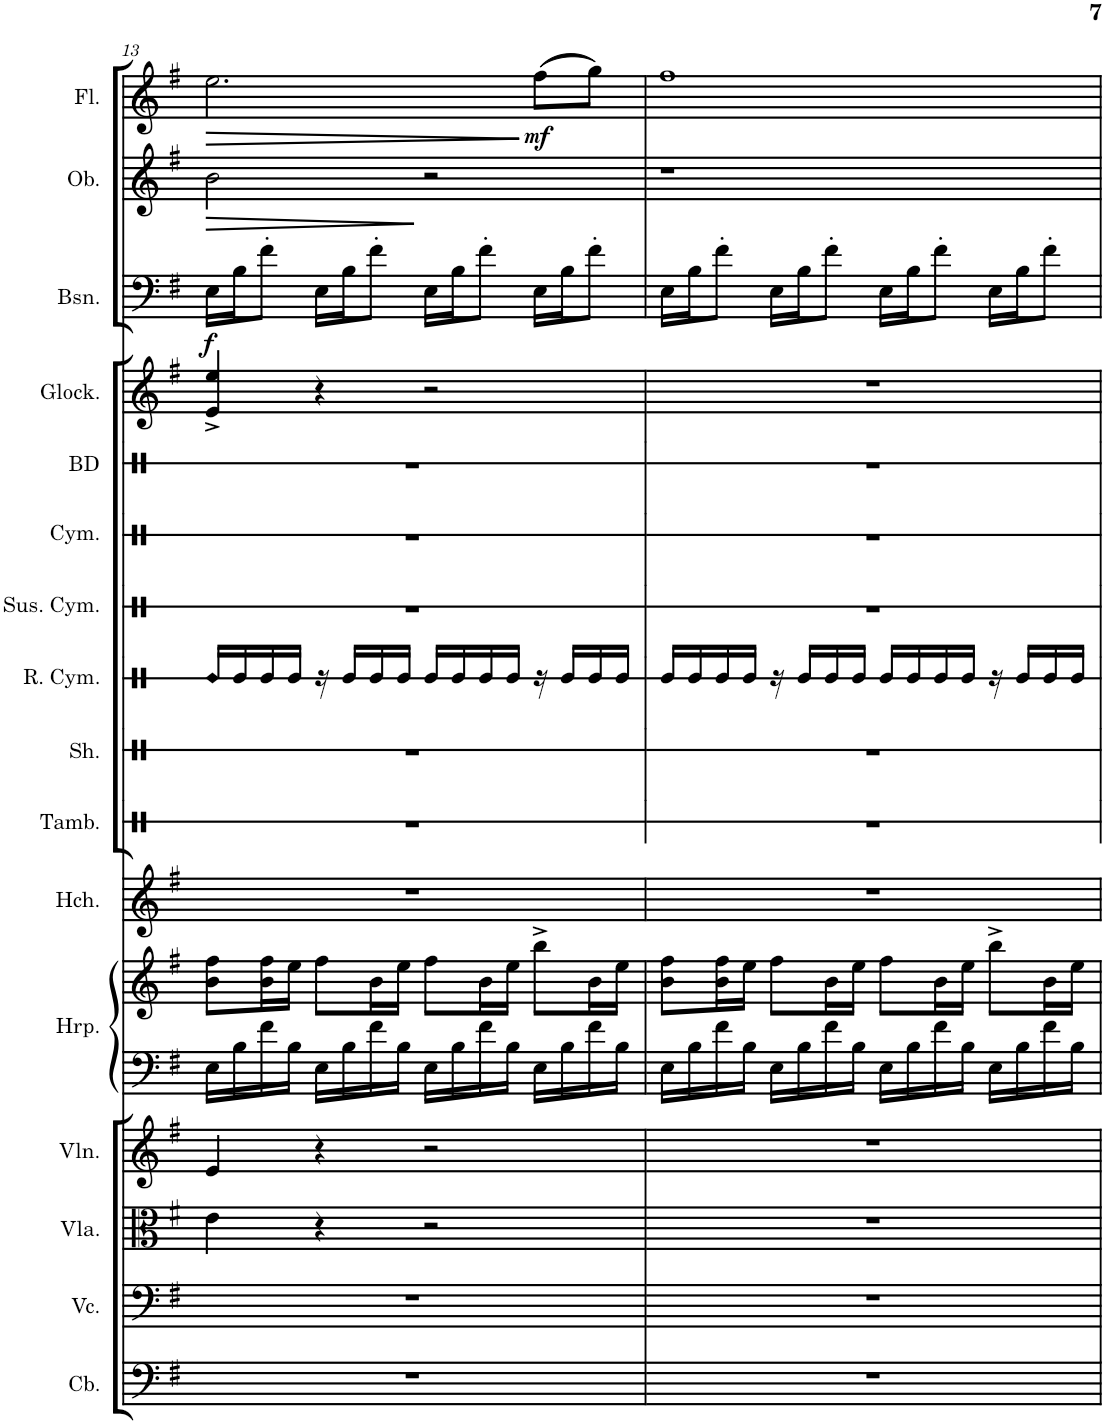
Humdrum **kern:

**kern	**kern	**kern	**kern	**kern	**kern	**kern	**kern	**kern	**kern	**kern	**kern	**kern	**kern	**kern	**dynam	**kern	**dynam	**kern	**dynam
*part16	*part15	*part14	*part13	*part12	*part12	*part11	*part10	*part9	*part8	*part7	*part6	*part5	*part4	*part3	*part3	*part2	*part2	*part1	*part1
*staff17	*staff16	*staff15	*staff14	*staff13	*staff12	*staff11	*staff10	*staff9	*staff8	*staff7	*staff6	*staff5	*staff4	*staff3	*staff3	*staff2	*staff2	*staff1	*staff1
*I"Contrabass	*I"Violoncello	*I"Viola	*I"Violin	*I"Harp	*	*I"Harpsichord	*I"Tambourine	*I"Shaker	*I"Ride Cymbal	*I"Suspended Cymbal	*I"Cymbals	*I"Bass Drum	*I"Glockenspiel	*I"Bassoon	*	*I"Oboe	*	*I"Flute	*
*I'Cb.	*I'Vc.	*I'Vla.	*I'Vln.	*I'Hrp.	*	*I'Hch.	*I'Tamb.	*I'Sh.	*I'R. Cym.	*I'Sus. Cym.	*I'Cym.	*I'BD	*I'Glock.	*I'Bsn.	*	*I'Ob.	*	*I'Fl.	*
!!LO:PB:g=z
*clefF4	*clefF4	*clefC3	*clefG2	*clefF4	*clefG2	*clefG2	*clefX	*clefX	*clefX	*clefX	*clefX	*clefX	*clefG2	*clefF4	*	*clefG2	*	*clefG2	*
*Trd7c12	*	*	*	*	*	*	*	*	*	*	*	*	*Trd-14c-24	*	*	*	*	*	*
*k[f#]	*k[f#]	*k[f#]	*k[f#]	*k[f#]	*k[f#]	*k[f#]	*k[]	*k[]	*k[]	*k[]	*k[]	*k[]	*k[f#]	*k[f#]	*	*k[f#]	*	*k[f#]	*
*M4/4	*M4/4	*M4/4	*M4/4	*M4/4	*M4/4	*M4/4	*M4/4	*M4/4	*M4/4	*M4/4	*M4/4	*M4/4	*M4/4	*M4/4	*	*M4/4	*	*M4/4	*
=13	=13	=13	=13	=13	=13	=13	=13	=13	=13	=13	=13	=13	=13	=13	=13	=13	=13	=13	=13
!	!	!	!	!	!	!	!	!	!LO:N:head=diamond	!	!	!	!	!	!LO:DY:b	!	!LO:HP:b	!	!LO:HP:b
1r	1r	4e\	4e/	16E\LL	8b\ 8ff#\L	1r	1r	1r	16Re/LL	1r	1r	1r	4e/^ 4ee/^	16E\LL	f	2b\	>	2.ee\	>
.	.	.	.	16B\	.	.	.	.	16Re/	.	.	.	.	16B\J	.	.	.	.	.
.	.	.	.	16f#\	16b\ 16ff#\L	.	.	.	16Re/	.	.	.	.	8f#'\J	.	.	.	.	.
.	.	.	.	16B\JJ	16ee\JJ	.	.	.	16Re/JJ	.	.	.	.	.	.	.	.	.	.
.	.	4r	4r	16E\LL	8ff#\L	.	.	.	16r	.	.	.	4r	16E\LL	.	.	.	.	.
.	.	.	.	16B\	.	.	.	.	16Re/LL	.	.	.	.	16B\J	.	.	.	.	.
.	.	.	.	16f#\	16b\L	.	.	.	16Re/	.	.	.	.	8f#'\J	.	.	.	.	.
.	.	.	.	16B\JJ	16ee\JJ	.	.	.	16Re/JJ	.	.	.	.	.	.	.	.	.	.
.	.	2r	2r	16E\LL	8ff#\L	.	.	.	16Re/LL	.	.	.	2r	16E\LL	.	2r	]	.	.
.	.	.	.	16B\	.	.	.	.	16Re/	.	.	.	.	16B\J	.	.	.	.	.
.	.	.	.	16f#\	16b\L	.	.	.	16Re/	.	.	.	.	8f#'\J	.	.	.	.	.
.	.	.	.	16B\JJ	16ee\JJ	.	.	.	16Re/JJ	.	.	.	.	.	.	.	.	.	.
!	!	!	!	!	!	!	!	!	!	!	!	!	!	!	!	!	!	!	!LO:DY:n=1:b
.	.	.	.	16E\LL	8bb^\L	.	.	.	16r	.	.	.	.	16E\LL	.	.	.	(8ff#\L	] mf
.	.	.	.	16B\	.	.	.	.	16Re/LL	.	.	.	.	16B\J	.	.	.	.	.
.	.	.	.	16f#\	16b\L	.	.	.	16Re/	.	.	.	.	8f#'\J	.	.	.	8gg\J)	.
.	.	.	.	16B\JJ	16ee\JJ	.	.	.	16Re/JJ	.	.	.	.	.	.	.	.	.	.
=14	=14	=14	=14	=14	=14	=14	=14	=14	=14	=14	=14	=14	=14	=14	=14	=14	=14	=14	=14
1r	1r	1r	1r	16E\LL	8b\ 8ff#\L	1r	1r	1r	16Re/LL	1r	1r	1r	1r	16E\LL	.	1r	.	1ff#	.
.	.	.	.	16B\	.	.	.	.	16Re/	.	.	.	.	16B\J	.	.	.	.	.
.	.	.	.	16f#\	16b\ 16ff#\L	.	.	.	16Re/	.	.	.	.	8f#'\J	.	.	.	.	.
.	.	.	.	16B\JJ	16ee\JJ	.	.	.	16Re/JJ	.	.	.	.	.	.	.	.	.	.
.	.	.	.	16E\LL	8ff#\L	.	.	.	16r	.	.	.	.	16E\LL	.	.	.	.	.
.	.	.	.	16B\	.	.	.	.	16Re/LL	.	.	.	.	16B\J	.	.	.	.	.
.	.	.	.	16f#\	16b\L	.	.	.	16Re/	.	.	.	.	8f#'\J	.	.	.	.	.
.	.	.	.	16B\JJ	16ee\JJ	.	.	.	16Re/JJ	.	.	.	.	.	.	.	.	.	.
.	.	.	.	16E\LL	8ff#\L	.	.	.	16Re/LL	.	.	.	.	16E\LL	.	.	.	.	.
.	.	.	.	16B\	.	.	.	.	16Re/	.	.	.	.	16B\J	.	.	.	.	.
.	.	.	.	16f#\	16b\L	.	.	.	16Re/	.	.	.	.	8f#'\J	.	.	.	.	.
.	.	.	.	16B\JJ	16ee\JJ	.	.	.	16Re/JJ	.	.	.	.	.	.	.	.	.	.
.	.	.	.	16E\LL	8bb^\L	.	.	.	16r	.	.	.	.	16E\LL	.	.	.	.	.
.	.	.	.	16B\	.	.	.	.	16Re/LL	.	.	.	.	16B\J	.	.	.	.	.
.	.	.	.	16f#\	16b\L	.	.	.	16Re/	.	.	.	.	8f#'\J	.	.	.	.	.
.	.	.	.	16B\JJ	16ee\JJ	.	.	.	16Re/JJ	.	.	.	.	.	.	.	.	.	.
=	=	=	=	=	=	=	=	=	=	=	=	=	=	=	=	=	=	=	=
*-	*-	*-	*-	*-	*-	*-	*-	*-	*-	*-	*-	*-	*-	*-	*-	*-	*-	*-	*-
